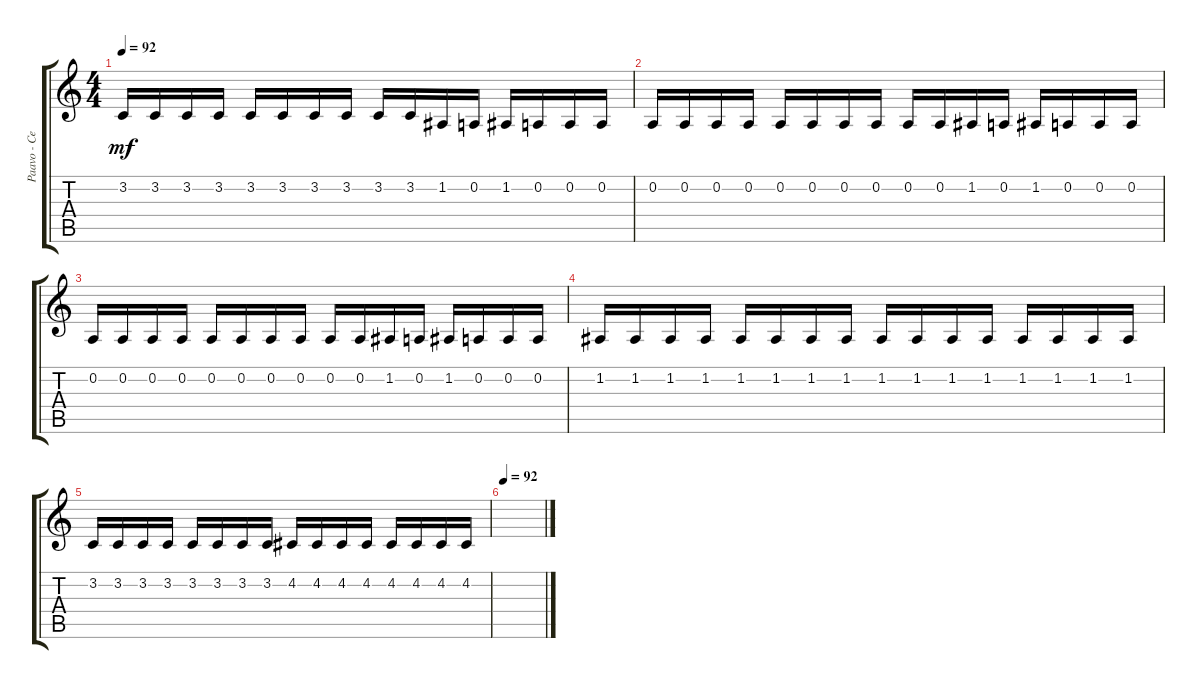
\track ("Paavo - Cello CGCFAD" "Paavo - Ce") {instrument cello}
\staff {score tabs}
\tuning (D4 A3 F3 C3 G2 C2) {hide}
\ts (4 4)
\tempo 92
\clef g2
\ks c
3.2.16{dy mf} 3.2.16 3.2.16 3.2.16 3.2.16 3.2.16 3.2.16 3.2.16 3.2.16 3.2.16 1.2.16 0.2.16 1.2.16 0.2.16 0.2.16 0.2.16 |
0.2.16 0.2.16 0.2.16 0.2.16 0.2.16 0.2.16 0.2.16 0.2.16 0.2.16 0.2.16 1.2.16 0.2.16 1.2.16 0.2.16 0.2.16 0.2.16 |
0.2.16 0.2.16 0.2.16 0.2.16 0.2.16 0.2.16 0.2.16 0.2.16 0.2.16 0.2.16 1.2.16 0.2.16 1.2.16 0.2.16 0.2.16 0.2.16 |
1.2.16 1.2.16 1.2.16 1.2.16 1.2.16 1.2.16 1.2.16 1.2.16 1.2.16 1.2.16 1.2.16 1.2.16 1.2.16 1.2.16 1.2.16 1.2.16 |
3.2.16 3.2.16 3.2.16 3.2.16 3.2.16 3.2.16 3.2.16 3.2.16 4.2.16 4.2.16 4.2.16 4.2.16 4.2.16 4.2.16 4.2.16 4.2.16 |
\tempo 92
